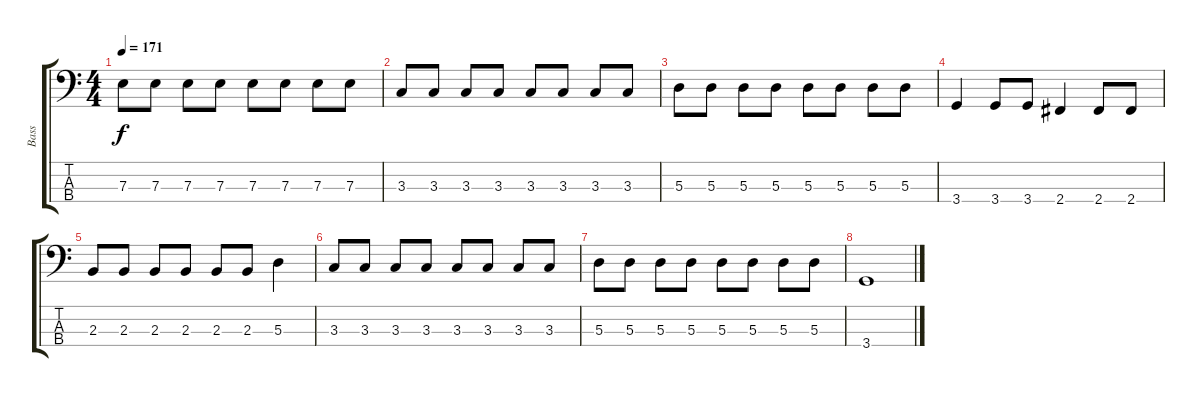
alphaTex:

\track ("Bass" "Bass") {instrument electricbasspick}
\staff {score tabs}
\tuning (G2 D2 A1 E1) {hide}
\ts (4 4)
\tempo 171
\clef f4
\ks c
7.3.8{dy f} 7.3.8 7.3.8 7.3.8 7.3.8 7.3.8 7.3.8 7.3.8 |
3.3.8 3.3.8 3.3.8 3.3.8 3.3.8 3.3.8 3.3.8 3.3.8 |
5.3.8 5.3.8 5.3.8 5.3.8 5.3.8 5.3.8 5.3.8 5.3.8 |
3.4.4 3.4.8 3.4.8 2.4.4 2.4.8 2.4.8 |
2.3.8 2.3.8 2.3.8 2.3.8 2.3.8 2.3.8 5.3.4 |
3.3.8 3.3.8 3.3.8 3.3.8 3.3.8 3.3.8 3.3.8 3.3.8 |
5.3.8 5.3.8 5.3.8 5.3.8 5.3.8 5.3.8 5.3.8 5.3.8 |
3.4.1
